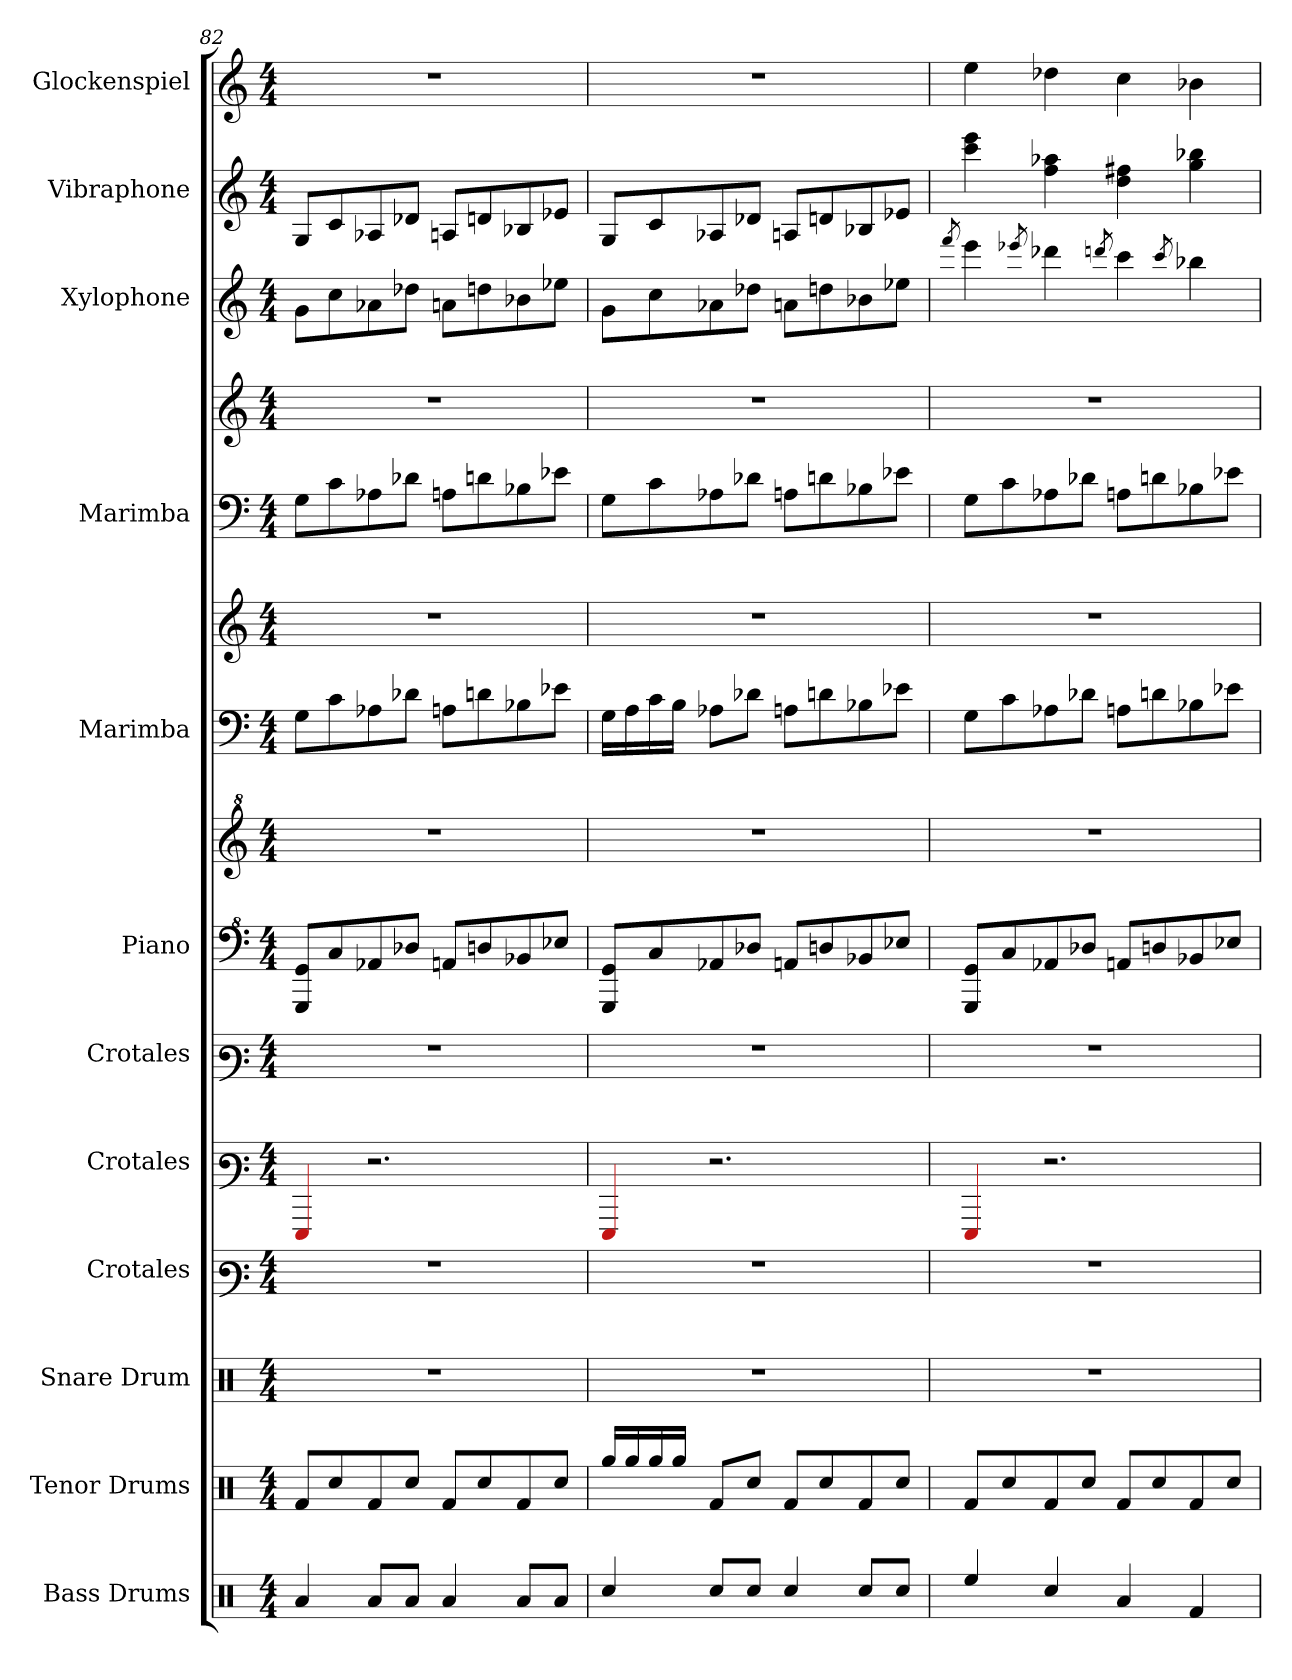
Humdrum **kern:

**kern	**kern	**kern	**kern	**kern	**kern	**kern	**kern	**kern	**kern	**kern	**kern	**kern	**kern	**kern
*part12	*part11	*part10	*part9	*part8	*part7	*part6	*part6	*part5	*part5	*part4	*part4	*part3	*part2	*part1
*staff15	*staff14	*staff13	*staff12	*staff11	*staff10	*staff9	*staff8	*staff7	*staff6	*staff5	*staff4	*staff3	*staff2	*staff1
*I"Bass Drums	*I"Tenor Drums	*I"Snare Drum	*I"Crotales	*I"Crotales	*I"Crotales	*I"Piano	*	*I"Marimba	*	*I"Marimba	*	*I"Xylophone	*I"Vibraphone	*I"Glockenspiel
*I'BD	*I'TD	*I'SD	*I'Cro.	*I'Cro.	*I'Cro.	*I'Pno.	*	*I'Mrm.	*	*I'Mrm.	*	*I'Xyl.	*I'Vib.	*I'Glk.
*clefX	*clefX	*clefX	*clefF3	*clefF3	*clefF3	*clefF^4	*clefG^2	*clefF4	*clefG2	*clefF4	*clefG2	*clefG2	*clefG2	*clefG2
*	*	*	*ITrd-14c-24	*ITrd-14c-24	*ITrd-14c-24	*	*	*	*	*	*	*ITrd-7c-12	*	*ITrd-14c-24
*k[]	*k[]	*k[]	*k[]	*k[]	*k[]	*k[]	*k[]	*k[]	*k[]	*k[]	*k[]	*k[]	*k[]	*k[]
*M4/4	*M4/4	*M4/4	*M4/4	*M4/4	*M4/4	*M4/4	*M4/4	*M4/4	*M4/4	*M4/4	*M4/4	*M4/4	*M4/4	*M4/4
=82	=82	=82	=82	=82	=82	=82	=82	=82	=82	=82	=82	=82	=82	=82
4Ra/	8Rf/L	1r	1r	4RC/	1r	8GG/ 8G/L	1r	8G\L	1r	8G\L	1r	8gg\L	8G/L	1r
.	8Rcc/	.	.	.	.	8c/	.	8c\	.	8c\	.	8ccc\	8c/	.
8Ra/L	8Rf/	.	.	2.r	.	8A-X/	.	8A-X\	.	8A-X\	.	8aa-X\	8A-X/	.
8Ra/J	8Rcc/J	.	.	.	.	8d-X/J	.	8d-X\J	.	8d-X\J	.	8ddd-X\J	8d-X/J	.
4Ra/	8Rf/L	.	.	.	.	8An/L	.	8An\L	.	8An\L	.	8aan\L	8An/L	.
.	8Rcc/	.	.	.	.	8dn/	.	8dn\	.	8dn\	.	8dddn\	8dn/	.
8Ra/L	8Rf/	.	.	.	.	8B-X/	.	8B-X\	.	8B-X\	.	8bb-X\	8B-X/	.
8Ra/J	8Rcc/J	.	.	.	.	8e-X/J	.	8e-X\J	.	8e-X\J	.	8eee-X\J	8e-X/J	.
=83	=83	=83	=83	=83	=83	=83	=83	=83	=83	=83	=83	=83	=83	=83
4Rcc/	16Rgg/LL	1r	1r	4RC/	1r	8GG/ 8G/L	1r	16G\LL	1r	8G\L	1r	8gg\L	8G/L	1r
.	16Rgg/	.	.	.	.	.	.	16A\	.	.	.	.	.	.
.	16Rgg/	.	.	.	.	8c/	.	16c\	.	8c\	.	8ccc\	8c/	.
.	16Rgg/JJ	.	.	.	.	.	.	16B\JJ	.	.	.	.	.	.
8Rcc/L	8Rf/L	.	.	2.r	.	8A-X/	.	8A-X\L	.	8A-X\	.	8aa-X\	8A-X/	.
8Rcc/J	8Rcc/J	.	.	.	.	8d-X/J	.	8d-X\J	.	8d-X\J	.	8ddd-X\J	8d-X/J	.
4Rcc/	8Rf/L	.	.	.	.	8An/L	.	8An\L	.	8An\L	.	8aan\L	8An/L	.
.	8Rcc/	.	.	.	.	8dn/	.	8dn\	.	8dn\	.	8dddn\	8dn/	.
8Rcc/L	8Rf/	.	.	.	.	8B-X/	.	8B-X\	.	8B-X\	.	8bb-X\	8B-X/	.
8Rcc/J	8Rcc/J	.	.	.	.	8e-X/J	.	8e-X\J	.	8e-X\J	.	8eee-X\J	8e-X/J	.
!!LO:PB:g=z
=84	=84	=84	=84	=84	=84	=84	=84	=84	=84	=84	=84	=84	=84	=84
.	.	.	.	.	.	.	.	.	.	.	.	8qffff/	.	.
4Ree/	8Rf/L	1r	1r	4RC/	1r	8GG/ 8G/L	1r	8G\L	1r	8G\L	1r	4eeee\	4ccc\ 4eee\	4eeee\
.	8Rcc/	.	.	.	.	8c/	.	8c\	.	8c\	.	.	.	.
.	.	.	.	.	.	.	.	.	.	.	.	8qeeee-X/	.	.
4Rcc/	8Rf/	.	.	2.r	.	8A-X/	.	8A-X\	.	8A-X\	.	4dddd-X\	4ff\ 4aa-X\	4dddd-X\
.	8Rcc/J	.	.	.	.	8d-X/J	.	8d-X\J	.	8d-X\J	.	.	.	.
.	.	.	.	.	.	.	.	.	.	.	.	8qddddn/	.	.
4Ra/	8Rf/L	.	.	.	.	8An/L	.	8An\L	.	8An\L	.	4cccc\	4dd\ 4ff#X\	4cccc\
.	8Rcc/	.	.	.	.	8dn/	.	8dn\	.	8dn\	.	.	.	.
.	.	.	.	.	.	.	.	.	.	.	.	8qcccc/	.	.
4Rf/	8Rf/	.	.	.	.	8B-X/	.	8B-X\	.	8B-X\	.	4bbb-X\	4gg\ 4bb-X\	4bbb-X\
.	8Rcc/J	.	.	.	.	8e-X/J	.	8e-X\J	.	8e-X\J	.	.	.	.
=	=	=	=	=	=	=	=	=	=	=	=	=	=	=
*-	*-	*-	*-	*-	*-	*-	*-	*-	*-	*-	*-	*-	*-	*-
